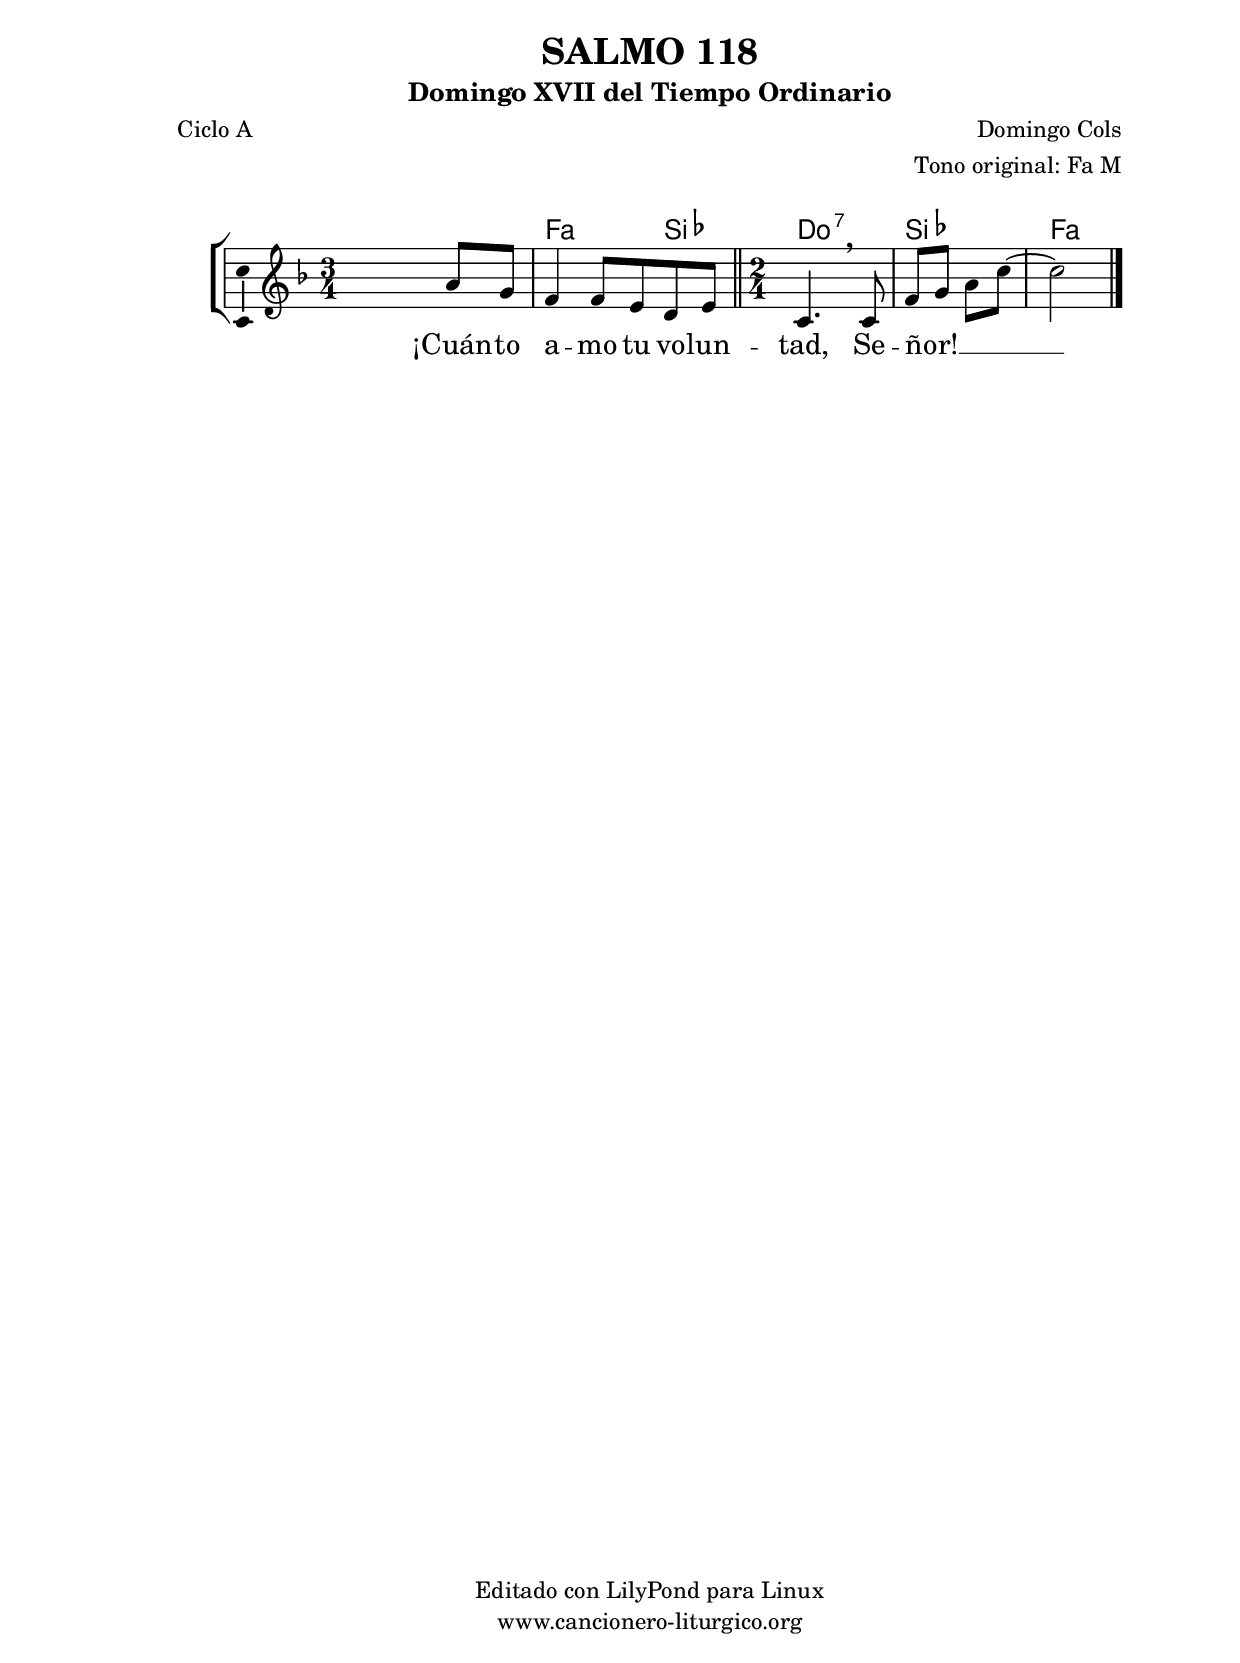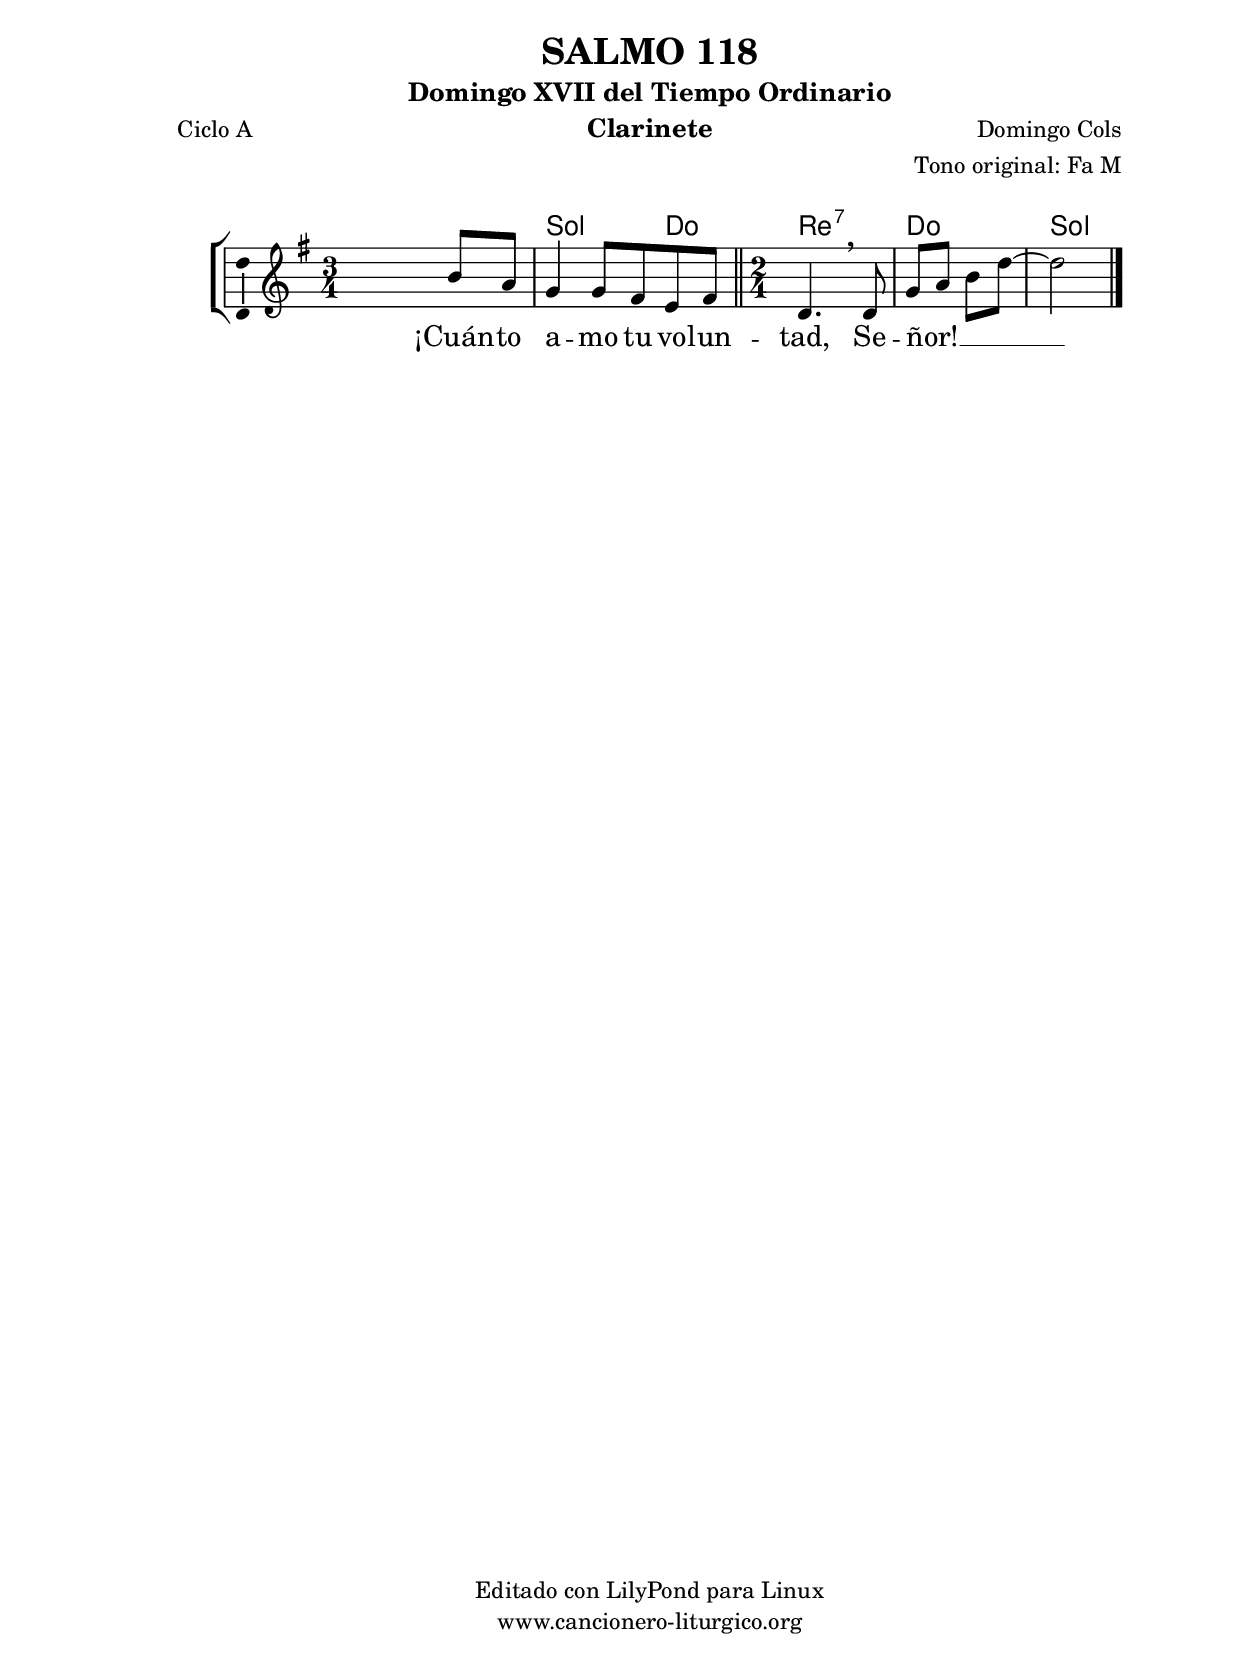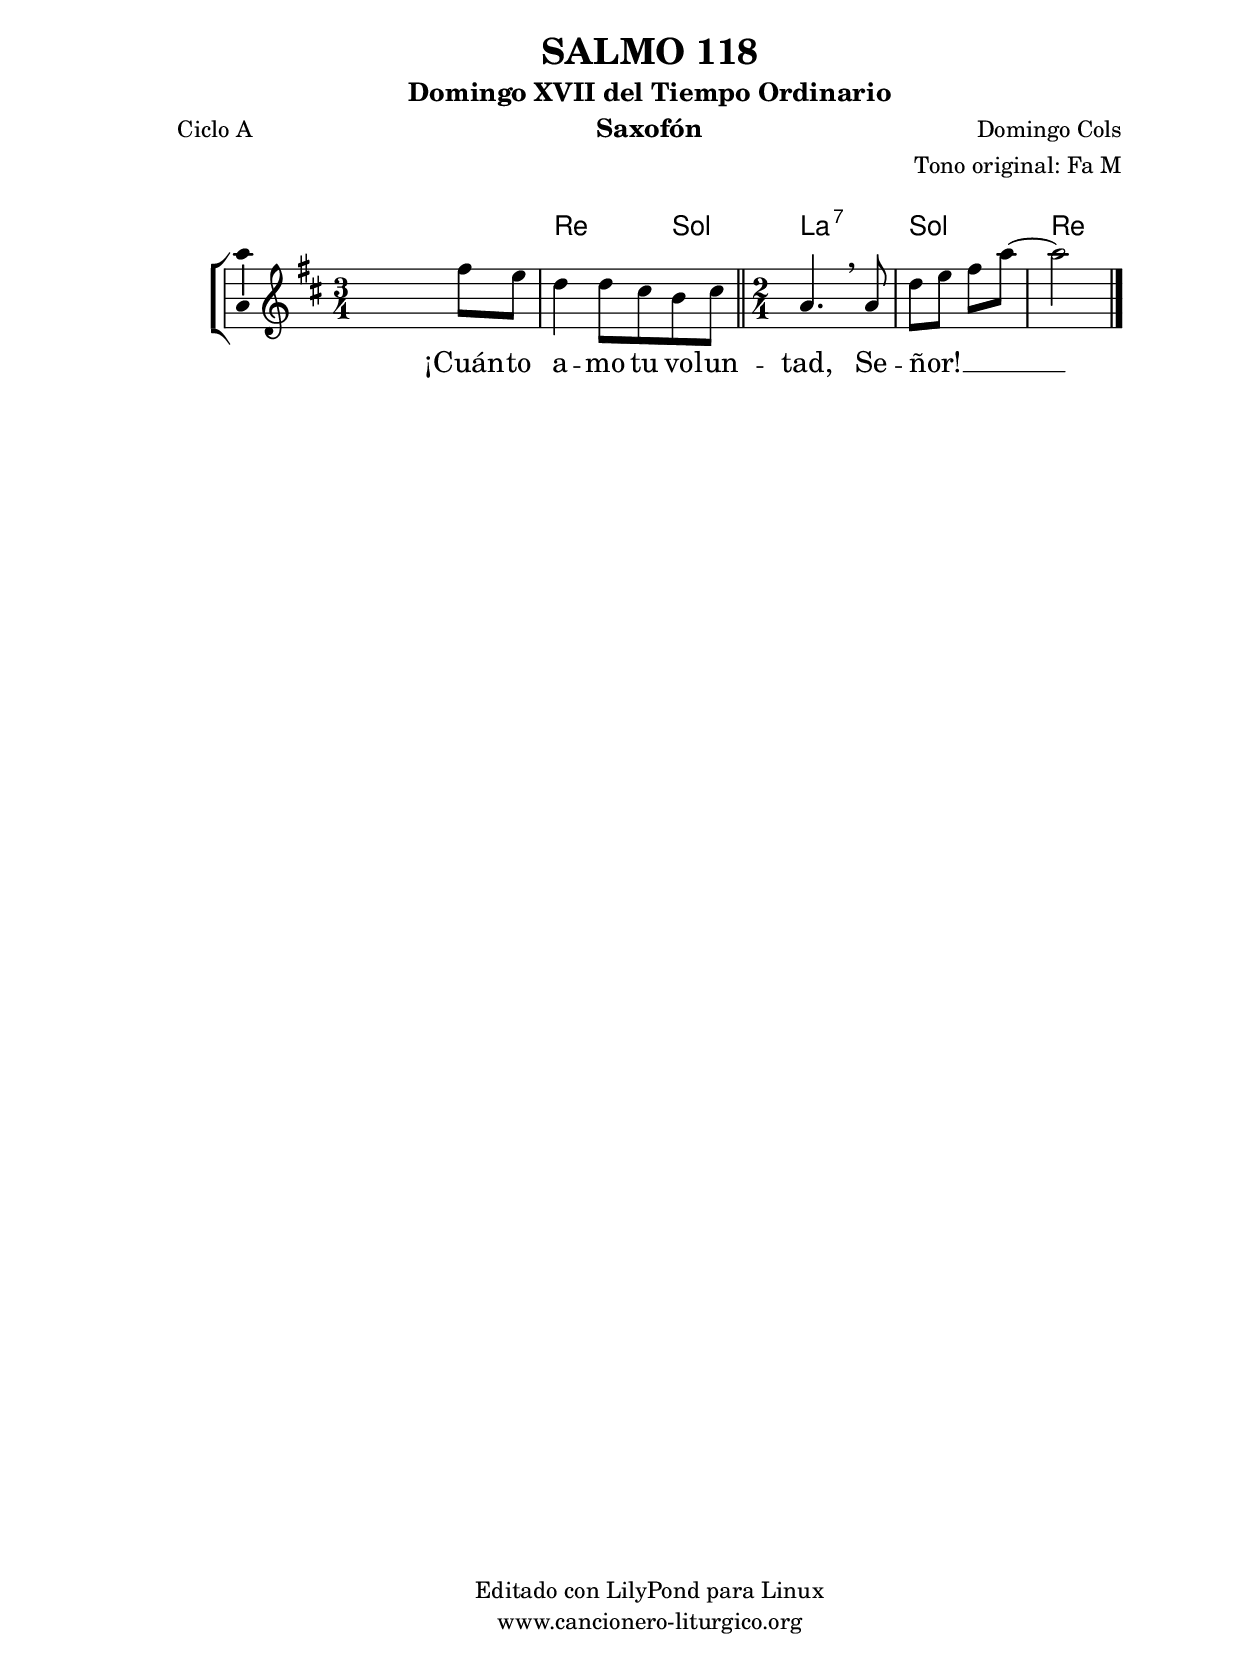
%
%para convertir .midi en .wav:
%timidity filename.midi -Ow -o finename.wav
%
%
%Para convertir de .wav a .mp3:
%lame -h -m j filename.wav
%
%
%para escuchar el midi:
%timidity nombrefichero.midi
%


%versión de lilypond para la que se ha escrito esta partitura:
\version "2.16.0"

	%Tamaño papel
	#(set-default-paper-size "a4")
	%Tamaño partitura
	#(set-global-staff-size 20)
	%No responde al pulsar sobre una nota
	#(ly:set-option 'point-and-click #f)

%parámetros del encabezamiento:
\header {
	title = "SALMO 118"
	subtitle = "Domingo XVII del Tiempo Ordinario"
	composer = "Domingo Cols"
	poet = "Ciclo A"
	meter = ""
	arranger = "Tono original: Fa M"
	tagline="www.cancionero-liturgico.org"
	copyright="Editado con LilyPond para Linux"
	}

%parámetros asociados al papel:
\paper  {
	oddHeaderMarkup = \markup {\fill-line { \on-the-fly #not-first-page \fromproperty #'header:title \on-the-fly #not-first-page \fromproperty #'header:composer }}
	evenHeaderMarkup = \markup {\fill-line { \fromproperty #'header:composer \fromproperty #'header:title }}
	#(set-paper-size "a4")
	print-page-number = ##f
	first-page-number = 1
	print-first-page-number = ##f
%	head-separation = 3.0 \cm
	top-margin = 2.0 \cm
	bottom-margin = 0.5\cm
%%%	bottom-margin = -1.0\cm
	left-margin = 3.0 \cm
	line-width = 16.0 \cm 
	indent = 8\mm
	interscoreline = 2.\mm
	between-system-space = 15\mm
%	para que las partituras no llenen la hoja:
	ragged-bottom = ##t
%	idem para la última hoja:
	ragged-last-bottom = ##f
%	para que las partituras llenen el ancho del papel:
	ragged-last = ##f
	after-title-space = 2.5 \cm
%page-count=1
%system-count=8

	%Flexible Vertical Spacing
%	markup-markup-spacing =
%	#'((basic-distance . 15) (minimum-distance . 15) (padding . 3))
	markup-system-spacing =
	#'((basic-distance . 15) (minimum-distance . 15) (padding . 3))
	system-system-spacing =
	#'((basic-distance . 15) (minimum-distance . 15) (padding . 3))
	score-system-spacing =
	#'((basic-distance . 15) (minimum-distance . 15) (padding . 5))
%	top-system-spacing = % header
%	#'((basic-distance . 8) (minimum-distance . 0) (padding . 3))
%	top-markup-spacing =
%	#'((basic-distance . 20) (minimum-distance . 20) (padding . 3))
	last-bottom-spacing = % footer
	#'((basic-distance . 5) (minimum-distance . 5) (padding . 3))
%	score-markup-spacing =
%	#'((basic-distance . 16) (minimum-distance . 13) (padding . 3))

	}


%parámetros que afectan a toda la partitura:
global =  {
	%clave de sol (G):
	\clef G
	%armadura:
%%%	\transpose c bes
	\key f \major
	\tempo 4=80
	\set Score.tempoHideNote = ##t
	}


acordes = {
	\italianChords
	\chordmode {
%%%	\transpose c bes
{

s2.
f2 bes4 c2:7 bes f

	}
	}
}

melodia = 
%%%	\transpose c bes
{
	\relative c''{

\time 3/4
s2 a8 g
f4 f8 e d e
\bar "||"

\time 2/4
c4. \breathe c8
f8 g a c~
c2

\bar "|."
}
}

texto = \lyricmode {
¡Cuán -- to a -- mo tu vo -- lun -- tad, Se -- ñor! __ _ _ _ _
	}


acordesStaff = \context ChordNames = acordesStaff <<
	\set chordChanges = ##t
	\acordes
	>>


vozStaff = \context Voice = vozStaff
\with {\consists "Ambitus_engraver"}
<<
%	\set Staff.instrumentName = ""
%	\set Staff.shortInstrumentName = ""
%	\set Staff.midiInstrument = #"clarinet"
%	\set Staff.midiInstrument = #"cello"
%	\set Staff.midiInstrument = #"flute"
	\set Staff.midiInstrument = #"electric guitar (jazz)"
%	\set Staff.midiInstrument = #"english horn"
%	\set Staff.midiInstrument = #"violin"
%	\set Staff.midiInstrument = #"glockenspiel"
	\set Staff.midiMinimumVolume = #0.7
	\set Staff.midiMaximumVolume = #0.9
	\global
	\melodia
	>>


textoStaff = \context Lyrics = textoStaff <<
	\lyricsto vozStaff \texto
	>>

\book {
	\score {
		\context ChoirStaff {
			\override StaffGroup.SystemStartBracket #'collapse-height = #1
			\override Score.SystemStartBar #'collapse-height = #1
			<<
			\acordesStaff
			\vozStaff
			\textoStaff
			>>
			}
		\layout {
	    		\context {
				\Lyrics
				\override LyricText #'font-size = #2
				}
	   		 \context {
				\Score
				%fontSize = #3
				\override StaffSymbol #'staff-space = #(magstep +3)
				%\override Beam #'thickness = #0.55
				%\override SpacingSpanner #'spacing-increment = #1.0
				%\override Slur #'height-limit = #1.5
				}
			}
		}
	\score {
		\unfoldRepeats
		\context ChoirStaff {
			<<
			\acordesStaff
			\vozStaff
			>>
			}
		\midi {
	  		\context {
	  			\Score
				tempoWholesPerMinute = #(ly:make-moment 70 4)
				}
			}
		}
	}

%Partitura para clarinete
#(define output-suffix "C")
\book {
	\header{
		instrument = "Clarinete"
		}
	\score {
		\context ChoirStaff {
			\override StaffGroup.SystemStartBracket #'collapse-height = #1
			\override Score.SystemStartBar #'collapse-height = #1
\transpose c d
			<<
			\acordesStaff
			\vozStaff
			\textoStaff
			>>
			}
		\layout {
	    		\context {
				\Lyrics
				\override LyricText #'font-size = #2
				}
	   		 \context {
				\Score
				%fontSize = #3
				\override StaffSymbol #'staff-space = #(magstep +3)
				%\override Beam #'thickness = #0.55
				%\override SpacingSpanner #'spacing-increment = #1.0
				%\override Slur #'height-limit = #1.5
				}
			}
		}
	}

%Partitura para saxofón
#(define output-suffix "S")
\book {
	\header{
		instrument = "Saxofón"
		}
	\score {
		\context ChoirStaff {
			\override StaffGroup.SystemStartBracket #'collapse-height = #1
			\override Score.SystemStartBar #'collapse-height = #1
\transpose c a
			<<
			\acordesStaff
			\vozStaff
			\textoStaff
			>>
			}
		\layout {
	    		\context {
				\Lyrics
				\override LyricText #'font-size = #2
				}
	   		 \context {
				\Score
				%fontSize = #3
				\override StaffSymbol #'staff-space = #(magstep +3)
				%\override Beam #'thickness = #0.55
				%\override SpacingSpanner #'spacing-increment = #1.0
				%\override Slur #'height-limit = #1.5
				}
			}
		}
	}

